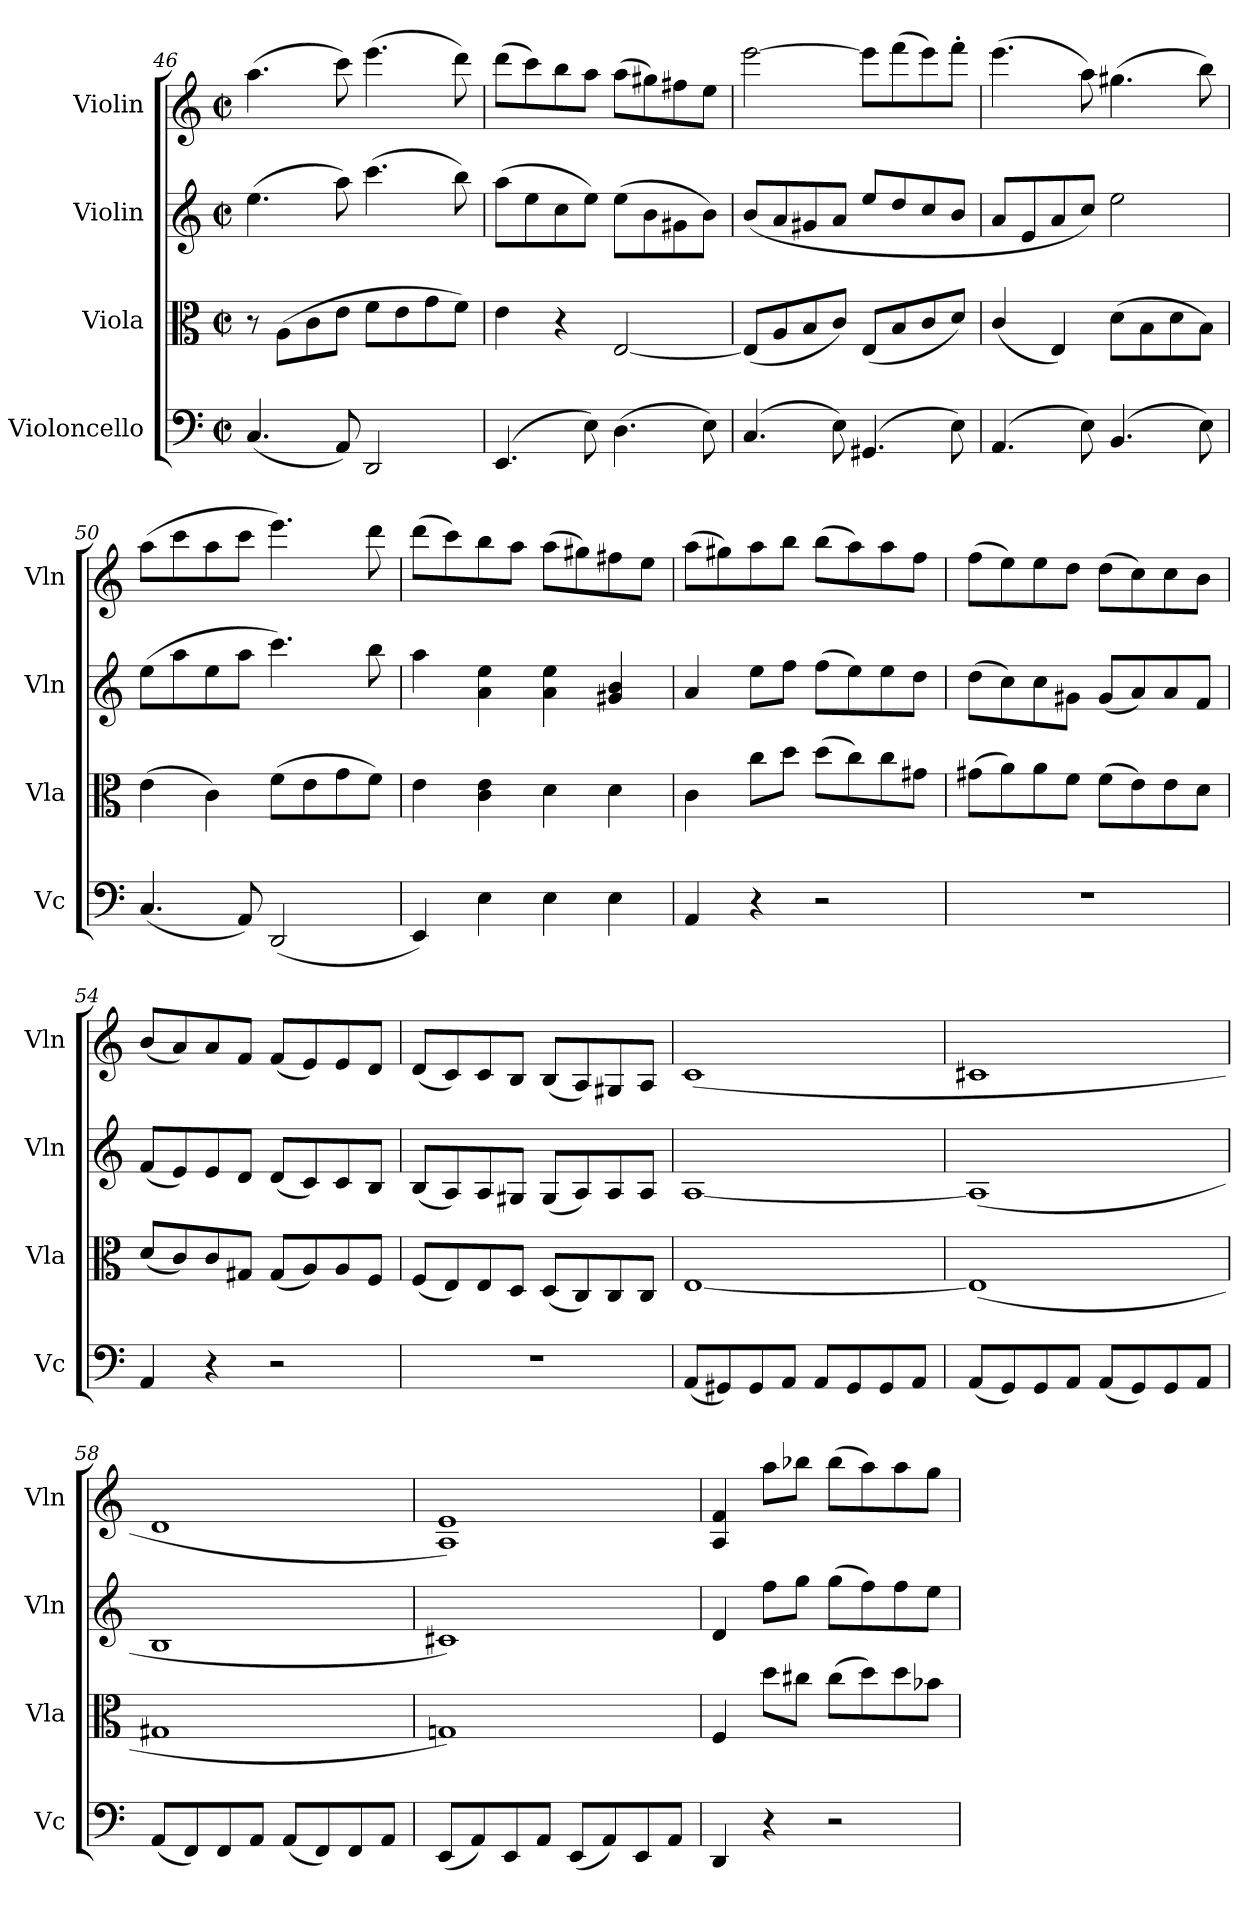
**kern	**kern	**kern	**kern
*part4	*part3	*part2	*part1
*staff4	*staff3	*staff2	*staff1
*I"Violoncello	*I"Viola	*I"Violin	*I"Violin
*I'Vc	*I'Vla	*I'Vln	*I'Vln
*clefF4	*clefC3	*clefG2	*clefG2
*k[]	*k[]	*k[]	*k[]
*M2/2	*M2/2	*M2/2	*M2/2
*met(c|)	*met(c|)	*met(c|)	*met(c|)
=46	=46	=46	=46
(4.C/	8r	(4.ee\	(4.aa\
.	(8A\L	.	.
.	8c\	.	.
8AA/)	8e\J	8aa\)	8ccc\)
2DD/	8f\L	(4.ccc\	(4.eee\
.	8e\	.	.
.	8g\	.	.
.	8f\J)	8bb\)	8ddd\)
=47	=47	=47	=47
(4.EE/	4e\	(8aa\L	(8ddd\L
.	.	8ee\	8ccc\)
.	4r	8cc\	8bb\
8E\)	.	8ee\J)	8aa\J
(4.D\	[2E/	(8ee\L	(8aa\L
.	.	8b\	8gg#X\)
.	.	8g#X\	8ff#X\
8E\)	.	8b\J)	8ee\J
!!LO:LB:g=z
=48	=48	=48	=48
(4.C/	(8E/L]	(8b/L	[2eee\
.	8A/	8a/	.
.	8B/	8g#X/	.
8E\)	8c/J)	8a/J	.
(4.GG#X/	(8E/L	8ee/L	8eee\L]
.	8B/	8dd/	(8fff\
.	8c/	8cc/	8eee\)
8E\)	8d/J)	8b/J	8fff'\J
=49	=49	=49	=49
(4.AA/	(4c/	8a/L	(4.eee\
.	.	8e/	.
.	4E/)	8a/	.
8E\)	.	8cc/J)	8aa\)
(4.BB/	(8d\L	2ee\	(4.gg#X\
.	8B\	.	.
.	8d\	.	.
8E\)	8B\J)	.	8bb\)
=50	=50	=50	=50
(4.C/	(4e\	(8ee\L	(8aa\L
.	.	8aa\	8ccc\
.	4c\)	8ee\	8aa\
8AA/)	.	8aa\J	8ccc\J
(2DD/	(8f\L	4.ccc\)	4.eee\)
.	8e\	.	.
.	8g\	.	.
.	8f\J)	8bb\	8ddd\
=51	=51	=51	=51
4EE/)	4e\	4aa\	(8ddd\L
.	.	.	8ccc\)
4E\	4c\ 4e\	4a\ 4ee\	8bb\
.	.	.	8aa\J
4E\	4d\	4a\ 4ee\	(8aa\L
.	.	.	8gg#X\)
4E\	4d\	4g#X/ 4b/	8ff#X\
.	.	.	8ee\J
=52	=52	=52	=52
4AA/	4c\	4a/	(8aa\L
.	.	.	8gg#X\)
4r	8cc\L	8ee\L	8aa\
.	8dd\J	8ff\J	8bb\J
2r	(8dd\L	(8ff\L	(8bb\L
.	8cc\)	8ee\)	8aa\)
.	8cc\	8ee\	8aa\
.	8g#X\J	8dd\J	8ff\J
=53	=53	=53	=53
1r	(8g#X\L	(8dd\L	(8ff\L
.	8a\)	8cc\)	8ee\)
.	8a\	8cc\	8ee\
.	8f\J	8g#X\J	8dd\J
.	(8f\L	(8g#/L	(8dd\L
.	8e\)	8a/)	8cc\)
.	8e\	8a/	8cc\
.	8d\J	8f/J	8b\J
=54	=54	=54	=54
4AA/	(8d/L	(8f/L	(8b/L
.	8c/)	8e/)	8a/)
4r	8c/	8e/	8a/
.	8G#X/J	8d/J	8f/J
2r	(8G#/L	(8d/L	(8f/L
.	8A/)	8c/)	8e/)
.	8A/	8c/	8e/
.	8F/J	8B/J	8d/J
=55	=55	=55	=55
1r	(8F/L	(8B/L	(8d/L
.	8E/)	8A/)	8c/)
.	8E/	8A/	8c/
.	8D/J	8G#X/J	8B/J
.	(8D/L	(8G#/L	(8B/L
.	8C/)	8A/)	8A/)
.	8C/	8A/	8G#X/
.	8C/J	8A/J	8A/J
!!LO:PB:g=z
=56	=56	=56	=56
(8AA/L	[1E	[1A	(1c
8GG#X/)	.	.	.
8GG#/	.	.	.
8AA/J	.	.	.
8AA/L	.	.	.
8GG#/	.	.	.
8GG#/	.	.	.
8AA/J	.	.	.
=57	=57	=57	=57
(8AA/L	(1E]	(1A]	1c#X
8GG/)	.	.	.
8GG/	.	.	.
8AA/J	.	.	.
(8AA/L	.	.	.
8GG/)	.	.	.
8GG/	.	.	.
8AA/J	.	.	.
=58	=58	=58	=58
(8AA/L	1G#X	1B	1d
8FF/)	.	.	.
8FF/	.	.	.
8AA/J	.	.	.
(8AA/L	.	.	.
8FF/)	.	.	.
8FF/	.	.	.
8AA/J	.	.	.
=59	=59	=59	=59
(8EE/L	1Gn)	1c#X)	1A 1e)
8AA/)	.	.	.
8EE/	.	.	.
8AA/J	.	.	.
(8EE/L	.	.	.
8AA/)	.	.	.
8EE/	.	.	.
8AA/J	.	.	.
=60	=60	=60	=60
4DD/	4F/	4d/	4A/ 4f/
4r	8dd\L	8ff\L	8aa\L
.	8cc#X\J	8gg\J	8bb-X\J
2r	(8cc#\L	(8gg\L	(8bb-\L
.	8dd\)	8ff\)	8aa\)
.	8dd\	8ff\	8aa\
.	8b-X\J	8ee\J	8gg\J
=	=	=	=
*-	*-	*-	*-
